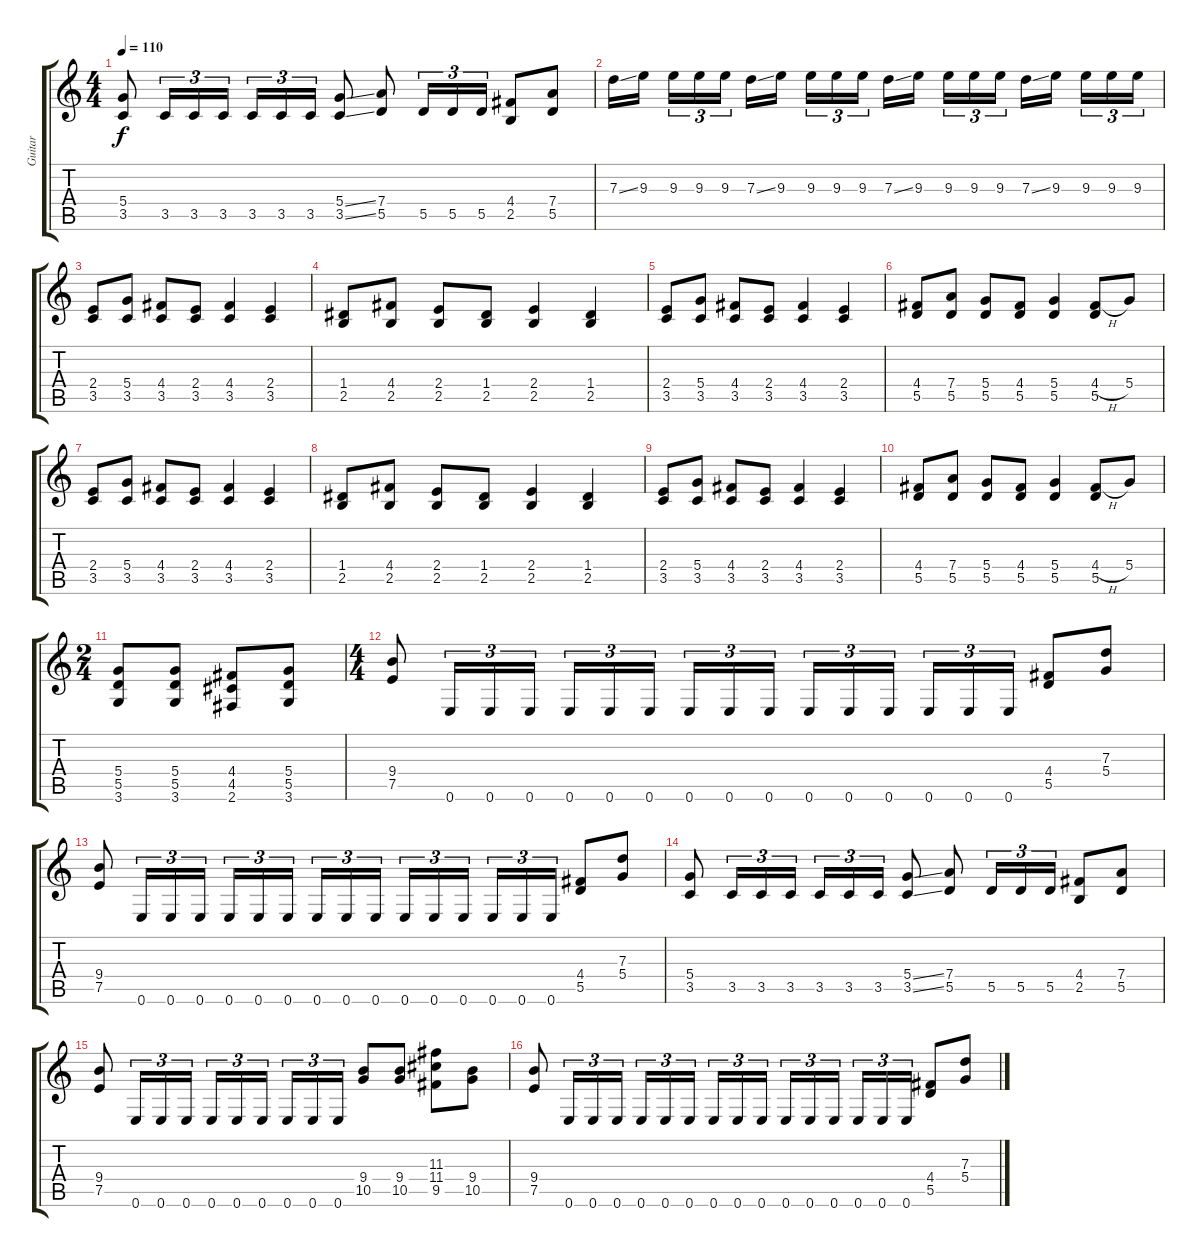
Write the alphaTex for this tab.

\track ("Guitar" "Guitar") {instrument distortionguitar}
\staff {score tabs}
\tuning (E4 B3 G3 D3 A2 E2) {hide}
\ts (4 4)
\tempo 110
\clef g2
\ks c
(5.4 3.5).8{dy f} 3.5.16{tu (3 2)} 3.5.16{tu (3 2)} 3.5.16{tu (3 2)} 3.5.16{tu (3 2)} 3.5.16{tu (3 2)} 3.5.16{tu (3 2)} (5.4{ss} 3.5{ss}).8 (7.4 5.5).8 5.5.16{tu (3 2)} 5.5.16{tu (3 2)} 5.5.16{tu (3 2)} (4.4 2.5).8 (7.4 5.5).8 |
7.3{ss}.16 9.3.16 9.3.16{tu (3 2)} 9.3.16{tu (3 2)} 9.3.16{tu (3 2)} 7.3{ss}.16 9.3.16 9.3.16{tu (3 2)} 9.3.16{tu (3 2)} 9.3.16{tu (3 2)} 7.3{ss}.16 9.3.16 9.3.16{tu (3 2)} 9.3.16{tu (3 2)} 9.3.16{tu (3 2)} 7.3{ss}.16 9.3.16 9.3.16{tu (3 2)} 9.3.16{tu (3 2)} 9.3.16{tu (3 2)} |
(2.4 3.5).8 (5.4 3.5).8 (4.4 3.5).8 (2.4 3.5).8 (4.4 3.5).4 (2.4 3.5).4 |
(1.4 2.5).8 (4.4 2.5).8 (2.4 2.5).8 (1.4 2.5).8 (2.4 2.5).4 (1.4 2.5).4 |
(2.4 3.5).8 (5.4 3.5).8 (4.4 3.5).8 (2.4 3.5).8 (4.4 3.5).4 (2.4 3.5).4 |
(4.4 5.5).8 (7.4 5.5).8 (5.4 5.5).8 (4.4 5.5).8 (5.4 5.5).4 (4.4{h} 5.5).8 5.4.8 |
(2.4 3.5).8 (5.4 3.5).8 (4.4 3.5).8 (2.4 3.5).8 (4.4 3.5).4 (2.4 3.5).4 |
(1.4 2.5).8 (4.4 2.5).8 (2.4 2.5).8 (1.4 2.5).8 (2.4 2.5).4 (1.4 2.5).4 |
(2.4 3.5).8 (5.4 3.5).8 (4.4 3.5).8 (2.4 3.5).8 (4.4 3.5).4 (2.4 3.5).4 |
(4.4 5.5).8 (7.4 5.5).8 (5.4 5.5).8 (4.4 5.5).8 (5.4 5.5).4 (4.4{h} 5.5).8 5.4.8 |
\ts (2 4)
(5.4 5.5 3.6).8 (5.4 5.5 3.6).8 (4.4 4.5 2.6).8 (5.4 5.5 3.6).8 |
\ts (4 4)
(9.4 7.5).8 0.6.16{tu (3 2)} 0.6.16{tu (3 2)} 0.6.16{tu (3 2)} 0.6.16{tu (3 2)} 0.6.16{tu (3 2)} 0.6.16{tu (3 2)} 0.6.16{tu (3 2)} 0.6.16{tu (3 2)} 0.6.16{tu (3 2)} 0.6.16{tu (3 2)} 0.6.16{tu (3 2)} 0.6.16{tu (3 2)} 0.6.16{tu (3 2)} 0.6.16{tu (3 2)} 0.6.16{tu (3 2)} (4.4 5.5).8 (7.3 5.4).8 |
(9.4 7.5).8 0.6.16{tu (3 2)} 0.6.16{tu (3 2)} 0.6.16{tu (3 2)} 0.6.16{tu (3 2)} 0.6.16{tu (3 2)} 0.6.16{tu (3 2)} 0.6.16{tu (3 2)} 0.6.16{tu (3 2)} 0.6.16{tu (3 2)} 0.6.16{tu (3 2)} 0.6.16{tu (3 2)} 0.6.16{tu (3 2)} 0.6.16{tu (3 2)} 0.6.16{tu (3 2)} 0.6.16{tu (3 2)} (4.4 5.5).8 (7.3 5.4).8 |
(5.4 3.5).8 3.5.16{tu (3 2)} 3.5.16{tu (3 2)} 3.5.16{tu (3 2)} 3.5.16{tu (3 2)} 3.5.16{tu (3 2)} 3.5.16{tu (3 2)} (5.4{ss} 3.5{ss}).8 (7.4 5.5).8 5.5.16{tu (3 2)} 5.5.16{tu (3 2)} 5.5.16{tu (3 2)} (4.4 2.5).8 (7.4 5.5).8 |
(9.4 7.5).8 0.6.16{tu (3 2)} 0.6.16{tu (3 2)} 0.6.16{tu (3 2)} 0.6.16{tu (3 2)} 0.6.16{tu (3 2)} 0.6.16{tu (3 2)} 0.6.16{tu (3 2)} 0.6.16{tu (3 2)} 0.6.16{tu (3 2)} (9.4 10.5).8 (9.4 10.5).8 (11.3 11.4 9.5).8 (9.4 10.5).8 |
(9.4 7.5).8 0.6.16{tu (3 2)} 0.6.16{tu (3 2)} 0.6.16{tu (3 2)} 0.6.16{tu (3 2)} 0.6.16{tu (3 2)} 0.6.16{tu (3 2)} 0.6.16{tu (3 2)} 0.6.16{tu (3 2)} 0.6.16{tu (3 2)} 0.6.16{tu (3 2)} 0.6.16{tu (3 2)} 0.6.16{tu (3 2)} 0.6.16{tu (3 2)} 0.6.16{tu (3 2)} 0.6.16{tu (3 2)} (4.4 5.5).8 (7.3 5.4).8
